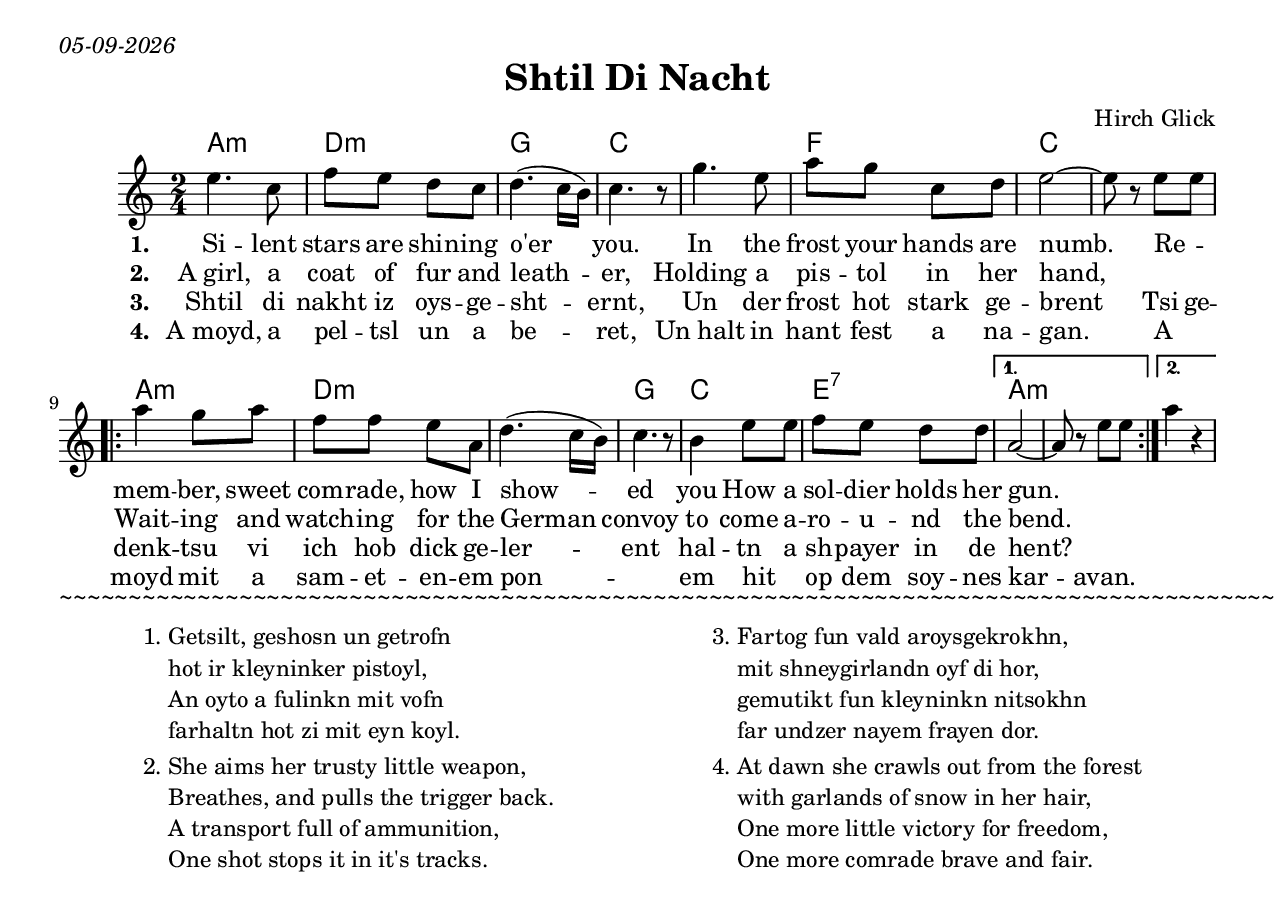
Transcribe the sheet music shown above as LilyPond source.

\version "2.20.0"
\include "english.ly"
\paper{
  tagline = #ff
  print-all-headers = ##t
  #(set-paper-size "letter")
}
date = #(strftime "%d-%m-%Y" (localtime (current-time)))

\markup{ \italic{ \date }  }

%\markup{ Got something to say? }

global = {
  \clef treble
  \key d \minor
  \time 2/4
  \set Score.markFormatter = #format-mark-box-alphabet
}

%#################################### Melody ########################
%melody =  \transpose c d \relative c' {  %transpose for clarinet
melody = \relative c'' {
  \global
  %\partial 4 g4    %lead in notes

  a4. f8
  bf8 a g f
  g4.(f16 e)
  f4. r8

  c'4. a8
  d8 c f, g
  a2~
  a8 r a a

  \repeat volta 2{
    d4 c8 d
    bf8 bf a d,
    g4.(f16 e)
    f4. r8
    e4 a8 a
    %c8 bf a g|
    bf8 a g g
  }
  \alternative{
    {d2~ d8 r8 a'8 a8}
    {d4 r}
  }

}
%################################# Lyrics #####################
\addlyrics{
  \set stanza = #"1. "
  Si -- lent stars are shin -- ing o'er you.
  In the frost your hands are numb.
  Re -- _ mem -- ber, sweet com -- rade, how I show -- ed you
  How a sol -- dier holds her gun.
}
\addlyrics {
  \set stanza = #"2. "
  A_girl, a coat of fur and leath -- er,
  Holding a pis -- tol in her hand,
  _ _ Wait -- ing and watch -- ing for the German
  convoy to come a -- ro -- u -- nd the bend.
}

\addlyrics{ \set stanza = #"3. "
            Shtil di nakht iz oys -- ge -- sht -- ernt,
            Un der frost hot stark ge -- brent
            Tsi ge -- denk -- tsu vi ich hob dick ge -- ler -- ent
            hal -- tn a sh -- payer in de hent?
}
\addlyrics{ \set stanza = #"4. "
            A_moyd, a pel -- tsl un a be -- ret,
            Un_halt in hant fest a na -- gan.
            A _  moyd mit a sam -- et -- en -- em pon -- _ em
            hit _ op dem soy -- nes kar -- avan.
}
%################################# Chords #######################
harmonies = \chordmode {
  d2:m
  g2:m
  c2
  f2*2
  bf2
  f4*4


  d2:m
  g2*2:m
  c2
  f2
  a2:7
  d2:m

}

\score {
  % transpose score below
  \transpose d a
  <<
    \new ChordNames {
      \set chordChanges = ##f
      \harmonies
    }
    \new Staff   \melody
  >>
  \header{
    title= "Shtil Di Nacht"
    subtitle=""
    composer= "Hirch Glick"
    instrument =""
    arranger= ""
  }
  \layout{indent = 1.0\cm}
  \midi {
    \tempo 4 = 120

    % \midi { }
  }
}

\markup{~~~~~~~~~~~~~~~~~~~~~~~~~~~~~~~~~~~~~~~~~~~~~~~~~~~~~~~~~~~~~~~~~~~~~~~~~~~~~~~~~~~~~~~~ }
\markup{}
\markup{}
% more verses:
\markup{}
\markup {
  % \font-size #2
  \fill-line {
    \hspace #0.1 % distance from left margin
    \column {
      \line { "1."
              \column {
                "Getsilt, geshosn un getrofn"
                "hot ir kleyninker pistoyl,"
                "An oyto a fulinkn mit vofn"
                "farhaltn hot zi mit eyn koyl."
              }
      }
      \hspace #0.2 % vertical distance between verses
      \line { "2."
              \column {
                "She aims her trusty little weapon,"
                "Breathes, and pulls the trigger back."
                "A transport full of ammunition,"
                "One shot stops it in it's tracks."
              }
      }
    }
    \hspace #0.1  % horiz. distance between columns
    \column {
      \line { "3."
              \column {
                "Fartog fun vald aroysgekrokhn,"
                "mit shneygirlandn oyf di hor,"
                "gemutikt fun kleyninkn nitsokhn"
                "far undzer nayem frayen dor. "
                ""
              }
      }
      \hspace #0.2 % distance between verses
      \line { "4."
              \column {
                "At dawn she crawls out from the forest"
                "with garlands of snow in her hair,"
                "One more little victory for freedom,"
                "One more comrade brave and fair."
              }
      }
    }
    \hspace #0.1 % distance to right margin
  }
}

%}
